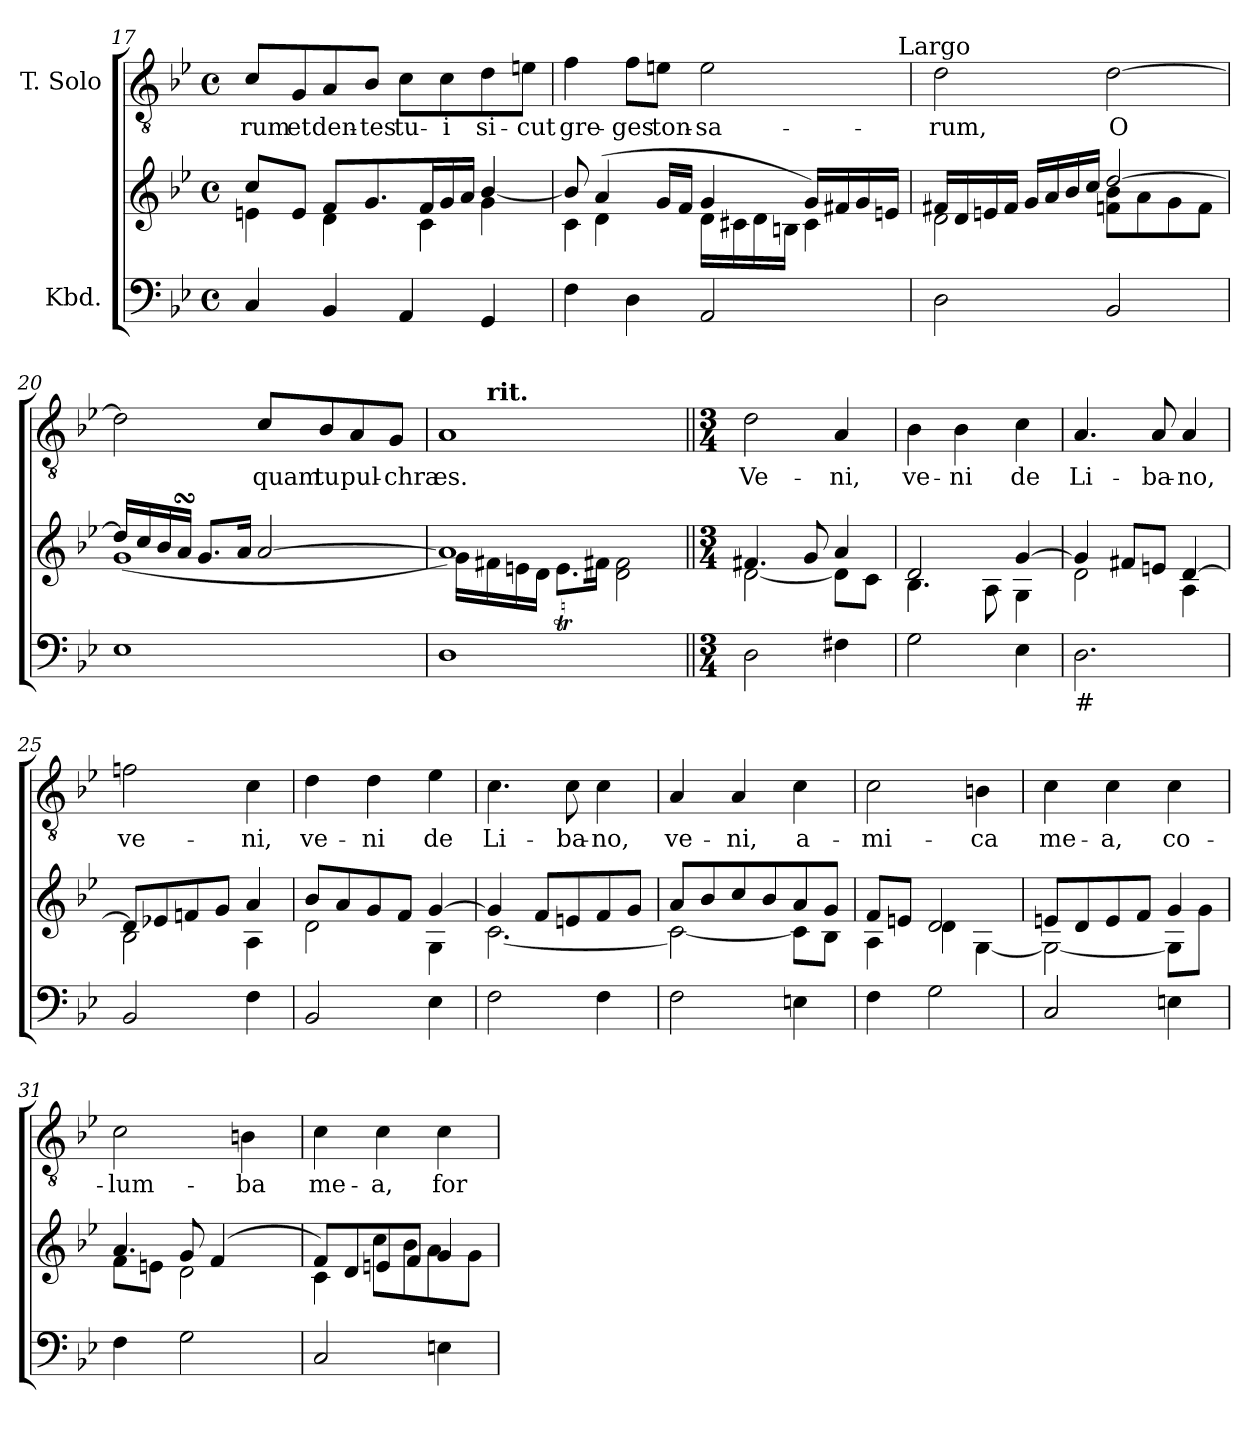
**kern	**kern	**kern	**text
*part2	*part2	*part1	*part1
*staff3	*staff2	*staff1	*staff1
*I"Kbd.	*	*I"T. Solo	*
!!LO:PB:g=z
*clefF4	*clefG2	*clefGv2	*
*k[b-e-]	*k[b-e-]	*k[b-e-]	*
*B-:	*B-:	*B-:	*
*M4/4	*M4/4	*M4/4	*
*met(c)	*met(c)	*met(c)	*
=17	=17	=17	=17
*	*^	*	*
*	*	*^	*	*
!	!	!	!	!	!LO:LY:b
4C/	4en\	8cc/L	2.ryy	8c/L	-rum
!	!	!	!	!	!LO:LY:b
.	.	8e/J	.	8G/	et
!	!	!	!	!	!LO:LY:b
4BB-/	4d\	8f/L	.	8A/	den-
!	!	!	!	!	!LO:LY:b
.	.	8.g/	.	8B-/J	-tes
!	!	!	!	!	!LO:LY:b
4AA/	16ryy	.	.	8c\L	tu-
.	4c\	16f/L	.	.	.
!	!	!	!	!	!LO:LY:b
.	.	16g/	.	8c\	-i
.	.	16a/JJ	.	.	.
!	!	!	!	!	!LO:LY:b
4GG/	.	[>4b-/	4g\	8d\	si-
.	8.ryy	.	.	.	.
!	!	!	!	!	!LO:LY:b
.	.	.	.	8en\J	-cut
=18	=18	=18	=18	=18	=18
*	*	*	*^	*	*
!	!	!	!	!	!	!LO:LY:b
*	*	*	*	*	*^	*
4F\	4c\	8b-/]	8ryy	2ryy	4f\	2ryy	gre-
.	.	4a/	(<4d\	.	.	.	.
!	!	!	!	!	!	!	!LO:LY:b
4D\	2.ryy	.	.	.	8f\L	.	-ges
!	!	!	!	!	!	!	!LO:LY:b
.	.	2ryy	16g/LL	.	8en\J	.	ton-
.	.	.	16f/JJ	.	.	.	.
!	!	!	!	!	!	!	!LO:LY:b
2AA/	.	.	4g/	(16d\LL	2e\	4...ryy	-sa-
.	.	.	.	16c#X\	.	.	.
.	.	.	.	16d\	.	.	.
.	.	.	.	16Bn\JJ	.	.	.
.	.	.	16g/LL)	4c#\	.	.	.
.	.	.	16f#X/	.	.	.	.
.	.	8ryy	16g/	.	.	.	.
.	.	.	16en/JJ	.	.	.	.
*	*	*	*	*	*MM80	*	*
!	!	!	!	!	!	!LO:TX:a:t=Largo	!
.	.	.	.	.	.	32ryy	.
=19	=19	=19	=19	=19	=19	=19	=19
!	!	!	!	!	!	!	!LO:LY:b
*	*	*v	*v	*v	*	*	*
*	*	*	*v	*v	*
2D\	16f#X/LL	2d\	2d\	-rum,
.	16d/	.	.	.
.	16en/	.	.	.
.	16f#/JJ	.	.	.
.	16g/LL	.	.	.
.	16a/	.	.	.
.	16b-/	.	.	.
.	16cc/JJ	.	.	.
!	!	!	!	!LO:LY:b
2BB-/	[<2dd/	8fn\ 8b-\L	[<2d\	O
.	.	8a\	.	.
.	.	8g\	.	.
.	.	8f\J	.	.
!!LO:LB:g=z
=20	=20	=20	=20	=20
1E-	16dd/LL]	(<1g	2d\]	.
.	16cc/	.	.	.
.	16b-/	.	.	.
.	16asSsS/JJ	.	.	.
.	8.g/L	.	.	.
.	16a/Jk	.	.	.
!	!	!	!	!LO:LY:b
.	[>2a/	.	8c/L	quam
!	!	!	!	!LO:LY:b
.	.	.	8B-/	tu
!	!	!	!	!LO:LY:b
.	.	.	8A/	pul-
!	!	!	!	!LO:LY:b
.	.	.	8G/J	-chra
=21	=21	=21	=21	=21
!	!	!	!	!LO:LY:b
*	*	*	*^	*
1D	1a])	16g\LL	1A	16ryy	es.
!	!	!	!	!LO:TX:a:B:t=rit.	!
.	.	16f#X\	.	2...ryy	.
.	.	16en\	.	.	.
.	.	16d\JJ	.	.	.
.	.	8.et\L	.	.	.
.	.	16f#\Jk	.	.	.
.	.	2d\ 2f#\	.	.	.
*	*	*	*v	*v	*
=22||	=22||	=22||	=22||	=22||
*M3/4	*M3/4	*	*M3/4	*
*	*	*	*MM144	*
*	*	*	*^	*
!	!	!	!LO:TX:a:t=Allegro	!	!
!	!	!	!	!	!LO:LY:b
*	*	*	*v	*v	*
2D\	4.f#X/	[<2d\	2d\	Ve-
.	8g/	.	.	.
!	!	!	!	!LO:LY:b
4F#X\	4a/	8d\L]	4A/	-ni,
.	.	8c\J	.	.
=23	=23	=23	=23	=23
!	!	!	!	!LO:LY:b
2G\	2d/	4.B-\	4B-\	ve-
!	!	!	!	!LO:LY:b
.	.	.	4B-\	-ni
.	.	8A\	.	.
!	!	!	!	!LO:LY:b
4E-\	[>4g/	4G\	4c\	de
=24	=24	=24	=24	=24
!LO:TX:b:t=#	!	!	!	!
!	!	!	!	!LO:LY:b
2.D\	4g/]	2d\	4.A/	Li-
.	8f#X/L	.	.	.
!	!	!	!	!LO:LY:b
.	8en/J	.	8A/	-ba-
!	!	!	!	!LO:LY:b
.	[<4d/	4A\	4A/	-no,
!!LO:LB:g=z
=25	=25	=25	=25	=25
!	!	!	!	!LO:LY:b
2BB-/	8d/L]	2B-\	2fn\	ve-
.	8e-X/	.	.	.
.	8fn/	.	.	.
.	8g/J	.	.	.
!	!	!	!	!LO:LY:b
4F\	4a/	4A\	4c\	-ni,
=26	=26	=26	=26	=26
!	!	!	!	!LO:LY:b
2BB-/	8b-/L	2d\	4d\	ve-
.	8a/	.	.	.
!	!	!	!	!LO:LY:b
.	8g/	.	4d\	-ni
.	8f/J	.	.	.
!	!	!	!	!LO:LY:b
4E-\	[>4g/	4G\	4e-\	de
=27	=27	=27	=27	=27
!	!	!	!	!LO:LY:b
2F\	4g/]	[<2.c\	4.c\	Li-
.	8f/L	.	.	.
!	!	!	!	!LO:LY:b
.	8en/	.	8c\	-ba-
!	!	!	!	!LO:LY:b
4F\	8f/	.	4c\	-no,
.	8g/J	.	.	.
=28	=28	=28	=28	=28
!	!	!	!	!LO:LY:b
2F\	8a/L	2c\_	4A/	ve-
.	8b-/	.	.	.
!	!	!	!	!LO:LY:b
.	8cc/	.	4A/	-ni,
.	8b-/	.	.	.
!	!	!	!	!LO:LY:b
4En\	8a/	8c\L]	4c\	a-
.	8g/J	8B-\J	.	.
=29	=29	=29	=29	=29
!	!	!	!	!LO:LY:b
4F\	8f/L	4A\	2c\	-mi-
.	8en/J	.	.	.
2G\	2d/	4d\	.	.
!	!	!	!	!LO:LY:b
.	.	[<4G\	4Bn\	-ca
!!LO:LB:g=z
=30	=30	=30	=30	=30
!	!	!	!	!LO:LY:b
2C/	8en/L	2G\_	4c\	me-
.	8d/	.	.	.
!	!	!	!	!LO:LY:b
.	8e/	.	4c\	-a,
.	8f/J	.	.	.
!	!	!	!	!LO:LY:b
4En\	4g/	8G\L]	4c\	co-
.	.	8g\J	.	.
=31	=31	=31	=31	=31
*	*	*^	*	*
!	!	!	!	!	!LO:LY:b
4F\	8f\L	4.a/	4ryy	2c\	-lum-
.	8en\J	.	.	.	.
2G\	2d\	.	8g/	.	.
.	.	4.ryy	(>4f/	.	.
!	!	!	!	!	!LO:LY:b
.	.	.	.	4Bn\	-ba
.	.	.	8ryy	.	.
=32	=32	=32	=32	=32	=32
!	!	!	!	!	!LO:LY:b
*	*	*v	*v	*	*
2C/	8f/L)	4c\	4c\	me-
.	8d/	.	.	.
!	!	!	!	!LO:LY:b
.	8en/	8cc\L	4c\	-a,
.	8f/J	8b-\	.	.
!	!	!	!	!LO:LY:b
4En\	4g/	8a\	4c\	for-
.	.	8g\J	.	.
*	*v	*v	*	*
=	=	=	=
*-	*-	*-	*-
